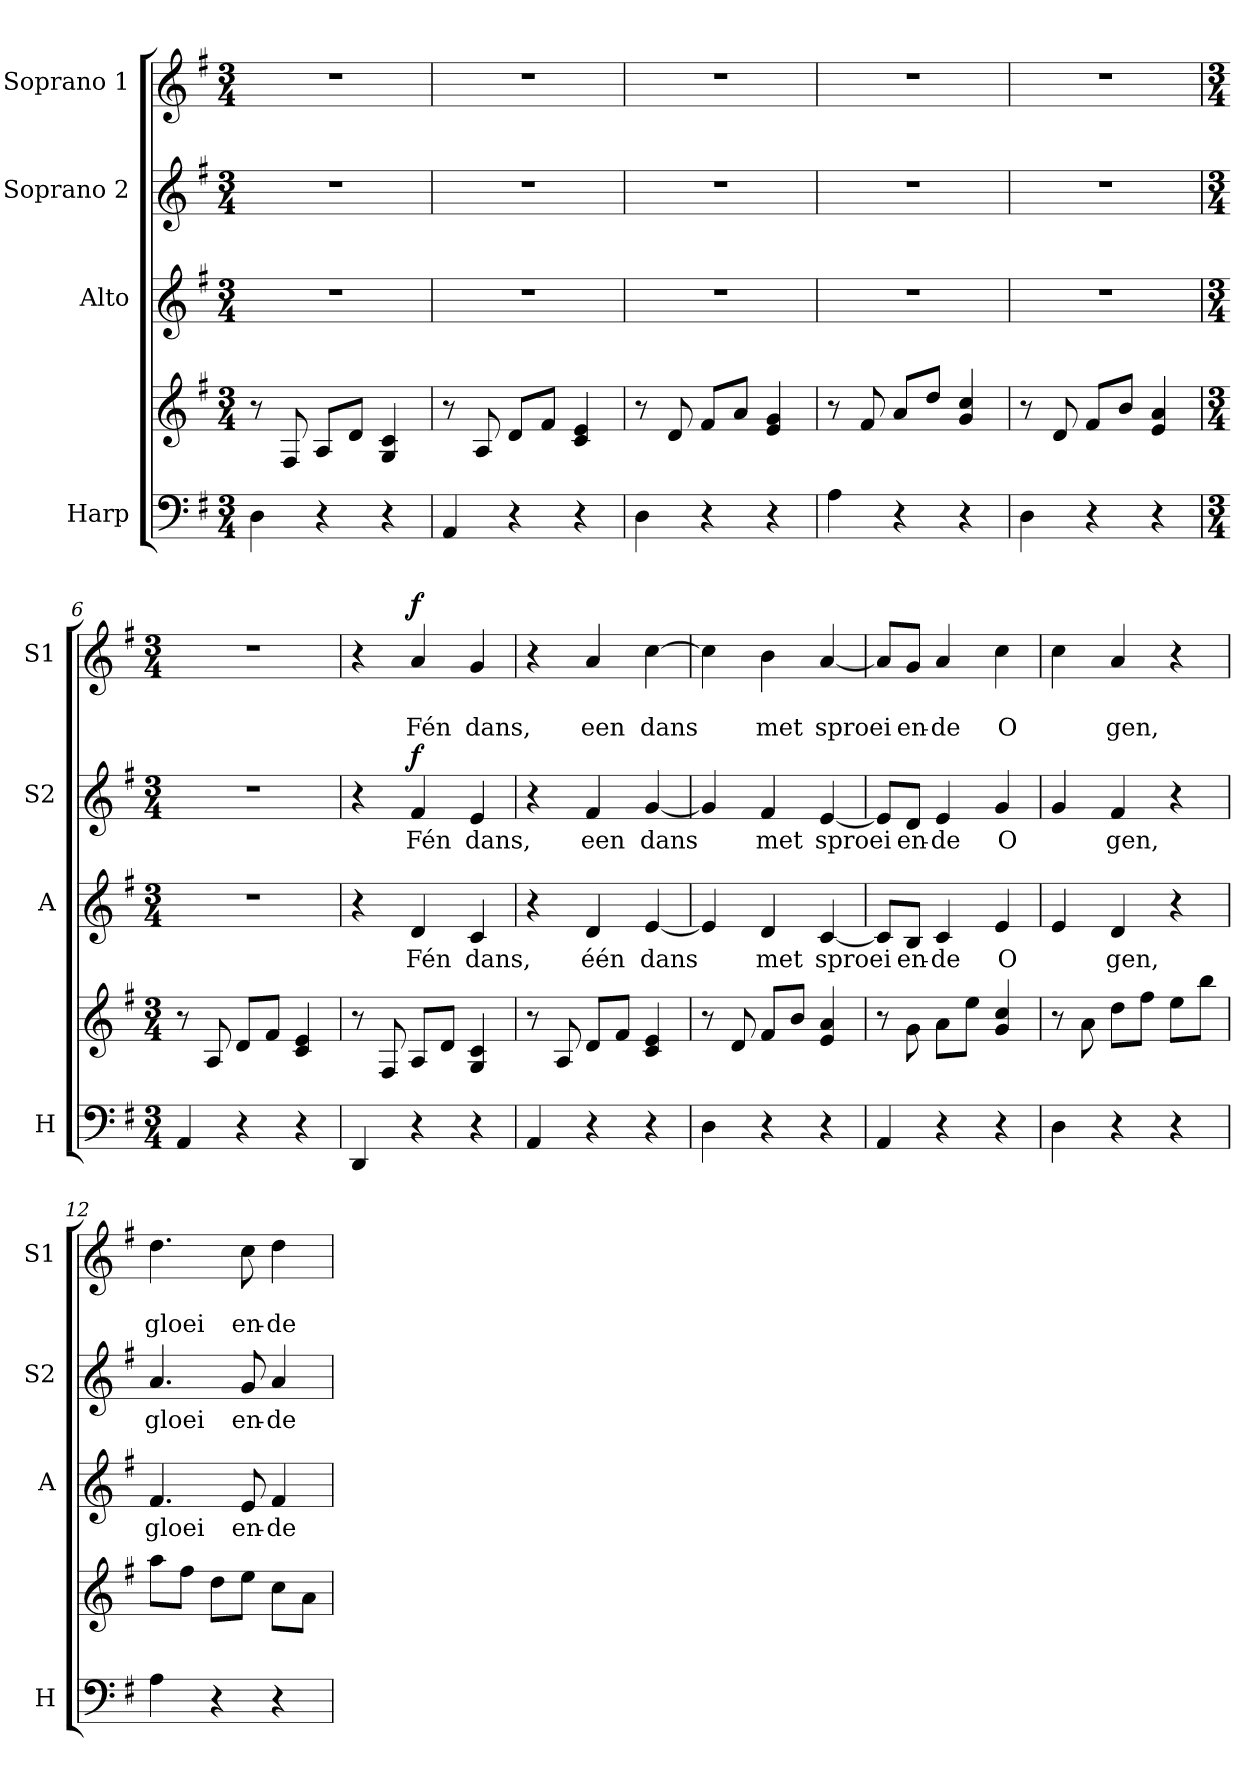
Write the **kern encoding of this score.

**kern	**kern	**kern	**text	**kern	**text	**dynam	**kern	**text	**text	**dynam
*part4	*part4	*part3	*part3	*part2	*part2	*part2	*part1	*part1	*part1	*part1
*staff5	*staff4	*staff3	*staff3	*staff2	*staff2	*staff2	*staff1	*staff1	*staff1	*staff1
*I"Harp	*	*I"Alto	*	*I"Soprano 2	*	*	*I"Soprano 1	*	*	*
*I'H	*	*I'A	*	*I'S2	*	*	*I'S1	*	*	*
*clefF4	*clefG2	*clefG2	*	*clefG2	*	*	*clefG2	*	*	*
*k[f#]	*k[f#]	*k[f#]	*	*k[f#]	*	*	*k[f#]	*	*	*
*G:	*G:	*G:	*	*G:	*	*	*G:	*	*	*
*M3/4	*M3/4	*M3/4	*	*M3/4	*	*	*M3/4	*	*	*
=1	=1	=1	=1	=1	=1	=1	=1	=1	=1	=1
!	!	!LO:N:vis=1	!	!LO:N:vis=1	!	!	!LO:N:vis=1	!	!	!
4D\	8r	2.r	.	2.r	.	.	2.r	.	.	.
.	8F#/	.	.	.	.	.	.	.	.	.
4r	8A/L	.	.	.	.	.	.	.	.	.
.	8d/J	.	.	.	.	.	.	.	.	.
4r	4G/ 4c/	.	.	.	.	.	.	.	.	.
=2	=2	=2	=2	=2	=2	=2	=2	=2	=2	=2
!	!	!LO:N:vis=1	!	!LO:N:vis=1	!	!	!LO:N:vis=1	!	!	!
4AA/	8r	2.r	.	2.r	.	.	2.r	.	.	.
.	8A/	.	.	.	.	.	.	.	.	.
4r	8d/L	.	.	.	.	.	.	.	.	.
.	8f#/J	.	.	.	.	.	.	.	.	.
4r	4c/ 4e/	.	.	.	.	.	.	.	.	.
=3	=3	=3	=3	=3	=3	=3	=3	=3	=3	=3
!	!	!LO:N:vis=1	!	!LO:N:vis=1	!	!	!LO:N:vis=1	!	!	!
4D\	8r	2.r	.	2.r	.	.	2.r	.	.	.
.	8d/	.	.	.	.	.	.	.	.	.
4r	8f#/L	.	.	.	.	.	.	.	.	.
.	8a/J	.	.	.	.	.	.	.	.	.
4r	4e/ 4g/	.	.	.	.	.	.	.	.	.
=4	=4	=4	=4	=4	=4	=4	=4	=4	=4	=4
!	!	!LO:N:vis=1	!	!LO:N:vis=1	!	!	!LO:N:vis=1	!	!	!
4A\	8r	2.r	.	2.r	.	.	2.r	.	.	.
.	8f#/	.	.	.	.	.	.	.	.	.
4r	8a/L	.	.	.	.	.	.	.	.	.
.	8dd/J	.	.	.	.	.	.	.	.	.
4r	4g/ 4cc/	.	.	.	.	.	.	.	.	.
=5	=5	=5	=5	=5	=5	=5	=5	=5	=5	=5
!	!	!LO:N:vis=1	!	!LO:N:vis=1	!	!	!LO:N:vis=1	!	!	!
4D\	8r	2.r	.	2.r	.	.	2.r	.	.	.
.	8d/	.	.	.	.	.	.	.	.	.
4r	8f#/L	.	.	.	.	.	.	.	.	.
.	8b/J	.	.	.	.	.	.	.	.	.
4r	4e/ 4a/	.	.	.	.	.	.	.	.	.
!!LO:LB:g=z
=6	=6	=6	=6	=6	=6	=6	=6	=6	=6	=6
*M3/4	*M3/4	*M3/4	*	*M3/4	*	*	*M3/4	*	*	*
!	!	!LO:N:vis=1	!	!LO:N:vis=1	!	!	!LO:N:vis=1	!	!	!
4AA/	8r	2.r	.	2.r	.	.	2.r	.	.	.
.	8A/	.	.	.	.	.	.	.	.	.
4r	8d/L	.	.	.	.	.	.	.	.	.
.	8f#/J	.	.	.	.	.	.	.	.	.
4r	4c/ 4e/	.	.	.	.	.	.	.	.	.
=7	=7	=7	=7	=7	=7	=7	=7	=7	=7	=7
4DD/	8r	4r	.	4r	.	.	4r	.	.	.
.	8F#/	.	.	.	.	.	.	.	.	.
!	!	!	!LO:LY:b	!	!LO:LY:b	!LO:DY:b	!	!	!LO:LY:b	!LO:DY:b
4r	8A/L	4d/	Fén	4f#/	Fén	f	4a/	.	Fén	f
.	8d/J	.	.	.	.	.	.	.	.	.
!	!	!	!LO:LY:b	!	!LO:LY:b	!	!	!	!LO:LY:b	!
4r	4G/ 4c/	4c/	dans,	4e/	dans,	.	4g/	.	dans,	.
=8	=8	=8	=8	=8	=8	=8	=8	=8	=8	=8
4AA/	8r	4r	.	4r	.	.	4r	.	.	.
.	8A/	.	.	.	.	.	.	.	.	.
!	!	!	!LO:LY:b	!	!LO:LY:b	!	!	!	!LO:LY:b	!
4r	8d/L	4d/	één	4f#/	een	.	4a/	.	een	.
.	8f#/J	.	.	.	.	.	.	.	.	.
!	!	!	!LO:LY:b	!	!LO:LY:b	!	!	!	!LO:LY:b	!
4r	4c/ 4e/	[4e/	dans	[4g/	dans	.	[4cc\	.	dans	.
=9	=9	=9	=9	=9	=9	=9	=9	=9	=9	=9
4D\	8r	4e/]	.	4g/]	.	.	4cc\]	.	.	.
.	8d/	.	.	.	.	.	.	.	.	.
!	!	!	!LO:LY:b	!	!LO:LY:b	!	!	!	!LO:LY:b	!
4r	8f#/L	4d/	met	4f#/	met	.	4b\	.	met	.
.	8b/J	.	.	.	.	.	.	.	.	.
!	!	!	!LO:LY:b	!	!LO:LY:b	!	!	!	!LO:LY:b	!
4r	4e/ 4a/	[4c/	sproei	[4e/	sproei	.	[4a/	.	sproei	.
=10	=10	=10	=10	=10	=10	=10	=10	=10	=10	=10
4AA/	8r	8c/L]	.	8e/L]	.	.	8a/L]	.	.	.
!	!	!	!LO:LY:b	!	!LO:LY:b	!	!	!	!LO:LY:b	!
.	8g\	8B/J	en-	8d/J	en-	.	8g/J	.	en -	.
!	!	!	!LO:LY:b	!	!LO:LY:b	!	!	!	!LO:LY:b	!
4r	8a\L	4c/	de	4e/	de	.	4a/	.	de	.
.	8ee\J	.	.	.	.	.	.	.	.	.
!	!	!	!LO:LY:b	!	!LO:LY:b	!	!	!	!LO:LY:b	!
4r	4g/ 4cc/	4e/	O	4g/	O	.	4cc\	.	O	.
!!LO:LB:g=z
=11	=11	=11	=11	=11	=11	=11	=11	=11	=11	=11
4D\	8r	4e/	.	4g/	.	.	4cc\	.	.	.
.	8a\	.	.	.	.	.	.	.	.	.
!	!	!	!LO:LY:b	!	!LO:LY:b	!	!	!	!LO:LY:b	!
4r	8dd\L	4d/	gen,	4f#/	gen,	.	4a/	.	gen,	.
.	8ff#\J	.	.	.	.	.	.	.	.	.
4r	8ee\L	4r	.	4r	.	.	4r	.	.	.
.	8bb\J	.	.	.	.	.	.	.	.	.
=12	=12	=12	=12	=12	=12	=12	=12	=12	=12	=12
!	!	!	!LO:LY:b	!	!LO:LY:b	!	!	!	!LO:LY:b	!
4A\	8aa\L	4.f#/	gloei	4.a/	gloei	.	4.dd\	.	gloei	.
.	8ff#\J	.	.	.	.	.	.	.	.	.
4r	8dd\L	.	.	.	.	.	.	.	.	.
!	!	!	!LO:LY:b	!	!LO:LY:b	!	!	!	!LO:LY:b	!
.	8ee\J	8e/	en-	8g/	en-	.	8cc\	.	en-	.
!	!	!	!LO:LY:b	!	!LO:LY:b	!	!	!	!LO:LY:b	!
4r	8cc\L	4f#/	de	4a/	de	.	4dd\	.	de	.
.	8a\J	.	.	.	.	.	.	.	.	.
=	=	=	=	=	=	=	=	=	=	=
*-	*-	*-	*-	*-	*-	*-	*-	*-	*-	*-
